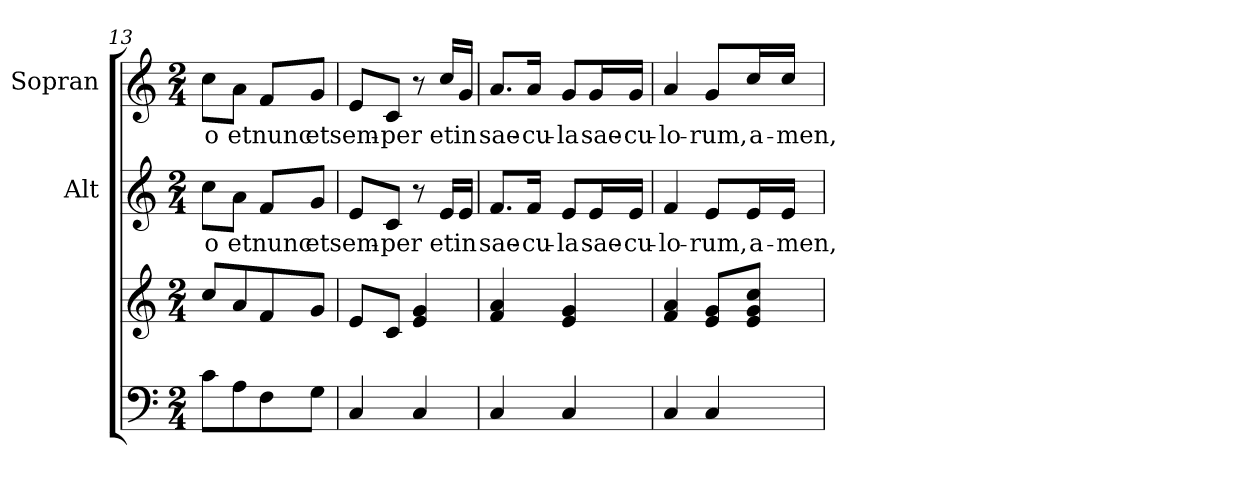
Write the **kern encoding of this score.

**kern	**kern	**kern	**text	**kern	**text
*part3	*part3	*part2	*part2	*part1	*part1
*staff4	*staff3	*staff2	*staff2	*staff1	*staff1
*	*	*I"Alt	*	*I"Sopran	*
*	*	*I'A.	*	*I'S.	*
!!LO:LB:g=z
*clefF4	*clefG2	*clefG2	*	*clefG2	*
*k[]	*k[]	*k[]	*	*k[]	*
*C:	*C:	*C:	*	*C:	*
*M2/4	*M2/4	*M2/4	*	*M2/4	*
=13	=13	=13	=13	=13	=13
!	!	!	!LO:LY:b	!	!LO:LY:b
8c\L	8cc/L	8cc\L	-o	8cc\L	-o
!	!	!	!LO:LY:b	!	!LO:LY:b
8A\	8a/	8a\J	et	8a\J	et
!	!	!	!LO:LY:b	!	!LO:LY:b
8F\	8f/	8f/L	nunc	8f/L	nunc
!	!	!	!LO:LY:b	!	!LO:LY:b
8G\J	8g/J	8g/J	et	8g/J	et
=14	=14	=14	=14	=14	=14
!	!	!	!LO:LY:b	!	!LO:LY:b
4C/	8e/L	8e/L	sem-	8e/L	sem-
!	!	!	!LO:LY:b	!	!LO:LY:b
.	8c/J	8c/J	-per	8c/J	-per
4C/	4e/ 4g/	8r	.	8r	.
!	!	!	!LO:LY:b	!	!LO:LY:b
.	.	16e/LL	et	16cc/LL	et
!	!	!	!LO:LY:b	!	!LO:LY:b
.	.	16e/JJ	in	16g/JJ	in
=15	=15	=15	=15	=15	=15
!	!	!	!LO:LY:b	!	!LO:LY:b
4C/	4f/ 4a/	8.f/L	sae-	8.a/L	sae-
!	!	!	!LO:LY:b	!	!LO:LY:b
.	.	16f/Jk	-cu-	16a/Jk	-cu-
!	!	!	!LO:LY:b	!	!LO:LY:b
4C/	4e/ 4g/	8e/L	-la	8g/L	-la
!	!	!	!LO:LY:b	!	!LO:LY:b
.	.	16e/L	sae-	16g/L	sae-
!	!	!	!LO:LY:b	!	!LO:LY:b
.	.	16e/JJ	-cu-	16g/JJ	-cu-
=16	=16	=16	=16	=16	=16
!	!	!	!LO:LY:b	!	!LO:LY:b
4C/	4f/ 4a/	4f/	-lo-	4a/	-lo-
!	!	!	!LO:LY:b	!	!LO:LY:b
4C/	8e/ 8g/L	8e/L	-rum,	8g/L	-rum,
!	!	!	!LO:LY:b	!	!LO:LY:b
.	8e/ 8g/ 8cc/J	16e/L	a-	16cc/L	a-
!	!	!	!LO:LY:b	!	!LO:LY:b
.	.	16e/JJ	-men,	16cc/JJ	-men,
=	=	=	=	=	=
*-	*-	*-	*-	*-	*-
